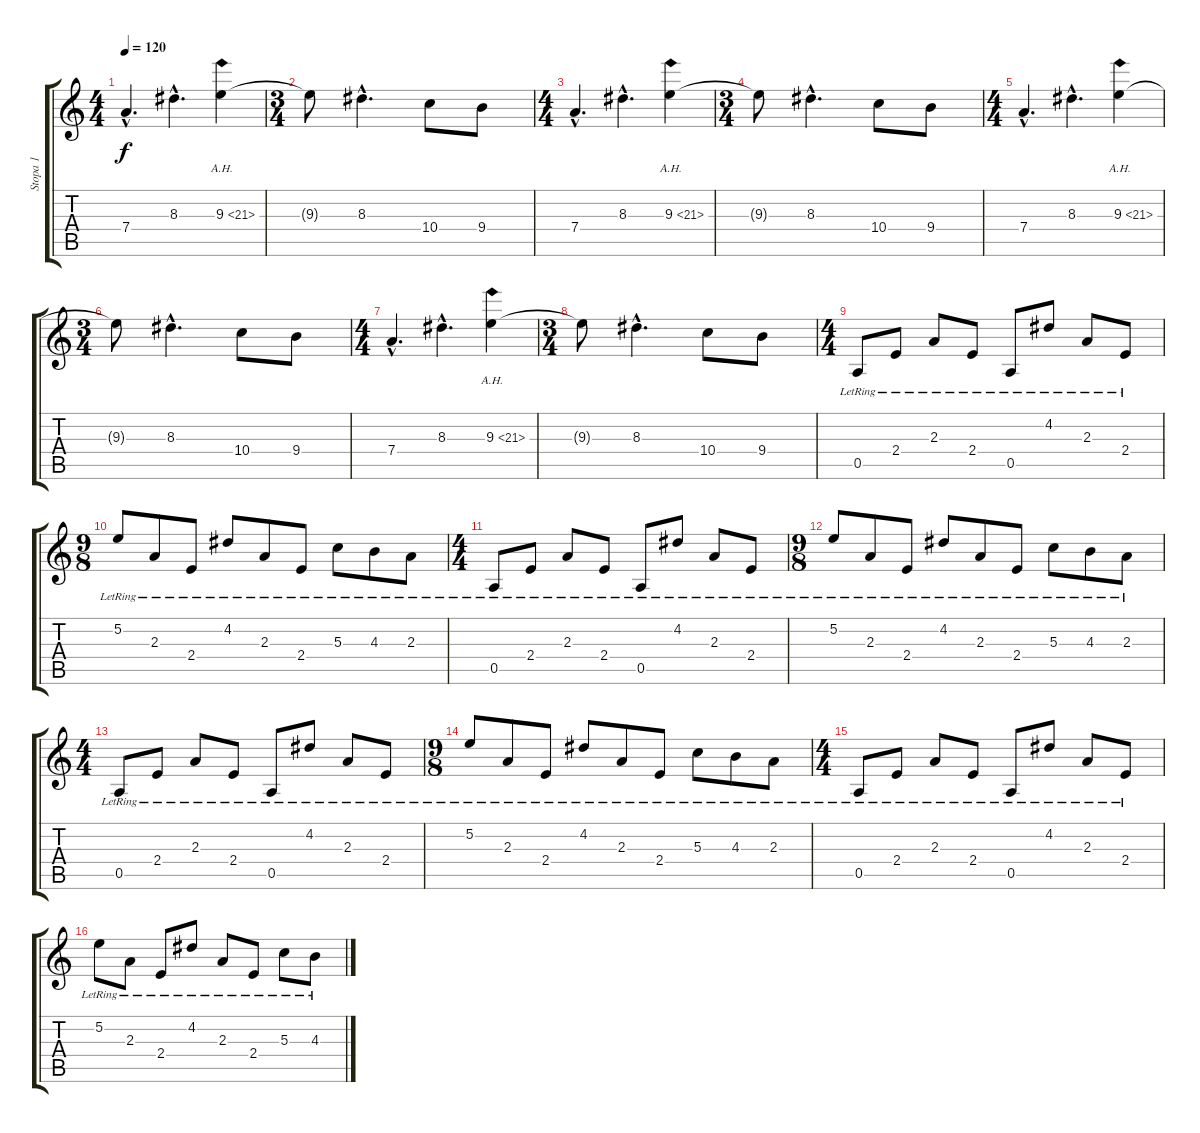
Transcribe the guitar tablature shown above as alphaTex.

\track ("Stopa 1" "Stopa 1") {instrument electricguitarclean}
\staff {score tabs}
\tuning (E4 B3 G3 D3 A2 E2) {hide}
\ts (4 4)
\tempo 120
\clef g2
\ks c
7.4{hac}.4{d dy f instrument distortionguitar} 8.3{hac}.4{d} 9.3{ah 12}.4 |
\ts (3 4)
9.3{t}.8 8.3{hac}.4{d} 10.4.8 9.4.8 |
\ts (4 4)
7.4{hac}.4{d} 8.3{hac}.4{d} 9.3{ah 12}.4 |
\ts (3 4)
9.3{t}.8 8.3{hac}.4{d} 10.4.8 9.4.8 |
\ts (4 4)
7.4{hac}.4{d} 8.3{hac}.4{d} 9.3{ah 12}.4 |
\ts (3 4)
9.3{t}.8 8.3{hac}.4{d} 10.4.8 9.4.8 |
\ts (4 4)
7.4{hac}.4{d} 8.3{hac}.4{d} 9.3{ah 12}.4 |
\ts (3 4)
9.3{t}.8 8.3{hac}.4{d} 10.4.8 9.4.8 |
\ts (4 4)
0.5{lr}.8{instrument electricguitarclean} 2.4{lr}.8 2.3{lr}.8 2.4{lr}.8 0.5{lr}.8 4.2{lr}.8 2.3{lr}.8 2.4{lr}.8 |
\ts (9 8)
5.2{lr}.8 2.3{lr}.8 2.4{lr}.8 4.2{lr}.8 2.3{lr}.8 2.4{lr}.8 5.3{lr}.8 4.3{lr}.8 2.3{lr}.8 |
\ts (4 4)
0.5{lr}.8 2.4{lr}.8 2.3{lr}.8 2.4{lr}.8 0.5{lr}.8 4.2{lr}.8 2.3{lr}.8 2.4{lr}.8 |
\ts (9 8)
5.2{lr}.8 2.3{lr}.8 2.4{lr}.8 4.2{lr}.8 2.3{lr}.8 2.4{lr}.8 5.3{lr}.8 4.3{lr}.8 2.3{lr}.8 |
\ts (4 4)
0.5{lr}.8 2.4{lr}.8 2.3{lr}.8 2.4{lr}.8 0.5{lr}.8 4.2{lr}.8 2.3{lr}.8 2.4{lr}.8 |
\ts (9 8)
5.2{lr}.8 2.3{lr}.8 2.4{lr}.8 4.2{lr}.8 2.3{lr}.8 2.4{lr}.8 5.3{lr}.8 4.3{lr}.8 2.3{lr}.8 |
\ts (4 4)
0.5{lr}.8 2.4{lr}.8 2.3{lr}.8 2.4{lr}.8 0.5{lr}.8 4.2{lr}.8 2.3{lr}.8 2.4{lr}.8 |
5.2{lr}.8 2.3{lr}.8 2.4{lr}.8 4.2{lr}.8 2.3{lr}.8 2.4{lr}.8 5.3{lr}.8 4.3{lr}.8
